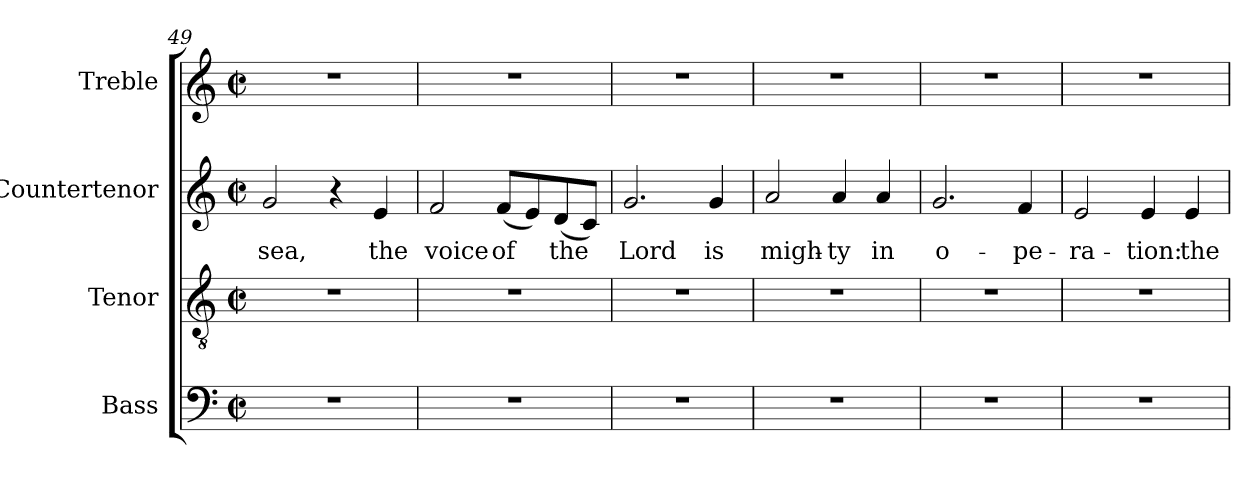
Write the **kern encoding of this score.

**kern	**kern	**kern	**text	**kern
*part4	*part3	*part2	*part2	*part1
*staff4	*staff3	*staff2	*staff2	*staff1
*I"Bass	*I"Tenor	*I"Countertenor	*	*I"Treble
*I'B.	*I'T.	*I'Ct.	*	*I'Tr.
*clefF4	*clefGv2	*clefG2	*	*clefG2
*	*ITrd7c12	*	*	*
*k[]	*k[]	*k[]	*	*k[]
*C:	*C:	*C:	*	*C:
*M2/2	*M2/2	*M2/2	*	*M2/2
*met(c|)	*met(c|)	*met(c|)	*	*met(c|)
=49	=49	=49	=49	=49
!	!	!	!LO:LY:b:color=#000000	!
1r	1r	2gi/	sea,	1r
.	.	4r	.	.
!	!	!	!LO:LY:b:color=#000000	!
.	.	4ei/	the	.
=50	=50	=50	=50	=50
!	!	!	!LO:LY:b:color=#000000	!
1r	1r	2fi/	voice	1r
!	!	!	!LO:LY:b:color=#000000	!
.	.	(8fi/L	of	.
.	.	8ei/)	.	.
!	!	!	!LO:LY:b:color=#000000	!
.	.	(8di/	the	.
.	.	8ci/J)	.	.
=51	=51	=51	=51	=51
!	!	!	!LO:LY:b:color=#000000	!
1r	1r	2.gi/	Lord	1r
!	!	!	!LO:LY:b:color=#000000	!
.	.	4gi/	is	.
=52	=52	=52	=52	=52
!	!	!	!LO:LY:b:color=#000000	!
1r	1r	2ai/	migh-	1r
!	!	!	!LO:LY:b:color=#000000	!
.	.	4ai/	-ty	.
!	!	!	!LO:LY:b:color=#000000	!
.	.	4ai/	in	.
=53	=53	=53	=53	=53
!	!	!	!LO:LY:b:color=#000000	!
1r	1r	2.gi/	o-	1r
!	!	!	!LO:LY:b:color=#000000	!
.	.	4fi/	-pe-	.
=54	=54	=54	=54	=54
!	!	!	!LO:LY:b:color=#000000	!
1r	1r	2ei/	-ra-	1r
!	!	!	!LO:LY:b:color=#000000	!
.	.	4ei/	-tion:	.
!	!	!	!LO:LY:b:color=#000000	!
.	.	4ei/	the	.
=	=	=	=	=
*-	*-	*-	*-	*-
